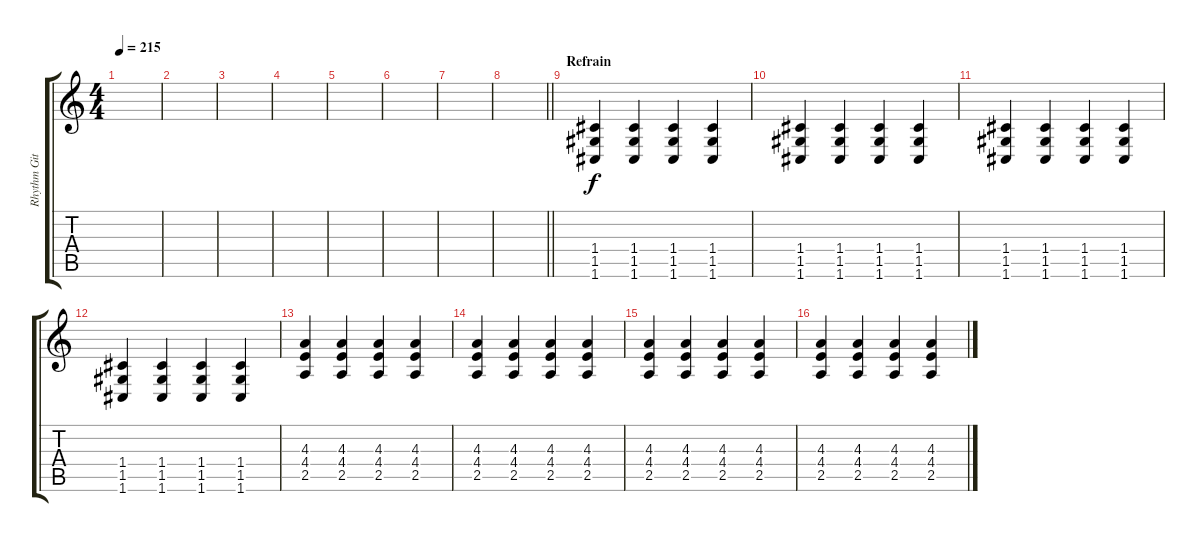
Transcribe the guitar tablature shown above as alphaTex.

\track ("Rhythm Gitarre" "Rhythm Git") {instrument distortionguitar}
\staff {score tabs}
\tuning (D4 A3 F3 C3 G2 C2) {hide}
\ts (4 4)
\tempo 215
\clef g2
\ks c
|
|
|
|
|
|
|
\barLineRight lightlight
|
\section ("" "Refrain")
(1.4 1.5 1.6).4 (1.4 1.5 1.6).4 (1.4 1.5 1.6).4 (1.4 1.5 1.6).4 |
(1.4 1.5 1.6).4 (1.4 1.5 1.6).4 (1.4 1.5 1.6).4 (1.4 1.5 1.6).4 |
(1.4 1.5 1.6).4 (1.4 1.5 1.6).4 (1.4 1.5 1.6).4 (1.4 1.5 1.6).4 |
(1.4 1.5 1.6).4 (1.4 1.5 1.6).4 (1.4 1.5 1.6).4 (1.4 1.5 1.6).4 |
(4.3 4.4 2.5).4 (4.3 4.4 2.5).4 (4.3 4.4 2.5).4 (4.3 4.4 2.5).4 |
(4.3 4.4 2.5).4 (4.3 4.4 2.5).4 (4.3 4.4 2.5).4 (4.3 4.4 2.5).4 |
(4.3 4.4 2.5).4 (4.3 4.4 2.5).4 (4.3 4.4 2.5).4 (4.3 4.4 2.5).4 |
(4.3 4.4 2.5).4 (4.3 4.4 2.5).4 (4.3 4.4 2.5).4 (4.3 4.4 2.5).4
